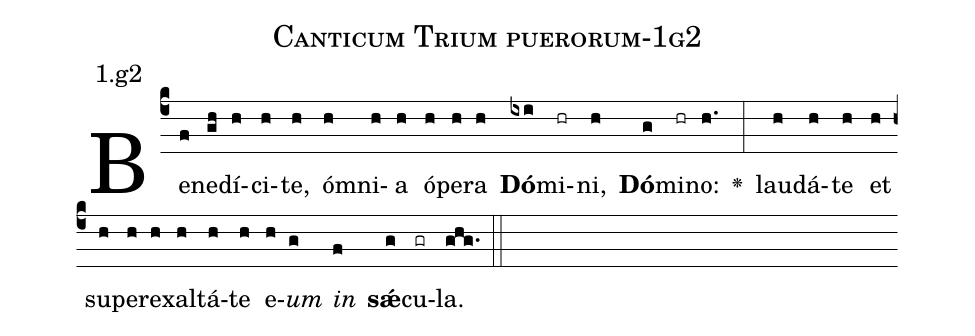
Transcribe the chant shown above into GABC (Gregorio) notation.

name: Canticum Trium puerorum-1g2;
annotation: 1.g2;
%%
(c4)Be(f)ne(gh)dí(h)ci(h)te,(h) óm(h)ni(h)a(h) ó(h)pe(h)ra(h) <b>Dó</b>(ixi)mi(hr)ni,(h) <b>Dó</b>(g)mi(hr)no:(h.) <v>\greheightstar</v>(:) lau(h)dá(h)te(h) et(h) su(h)pe(h)re(h)xal(h)tá(h)te(h) e(h)<i>um</i>(g) <i>in</i>(f) <b>sǽ</b>(g)cu(gr)la.(ghg.) (::)


%E(h) u(h) o(g) u(f) a(g) e.(ghg.) (::)
